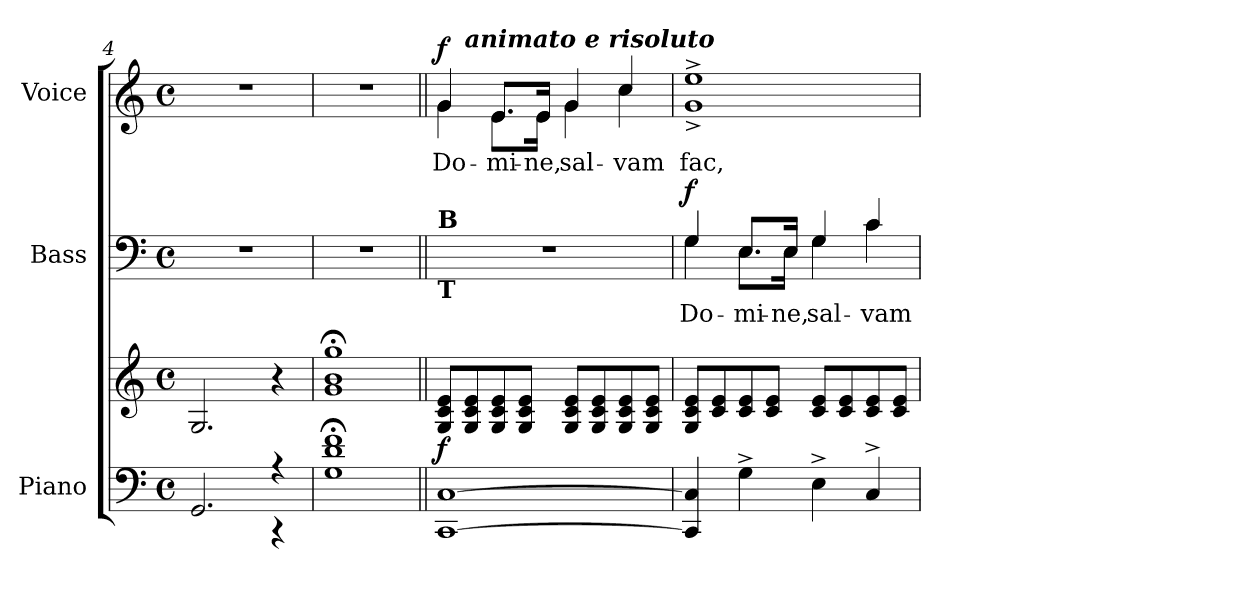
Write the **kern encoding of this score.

**kern	**kern	**dynam	**kern	**text	**dynam	**kern	**text	**dynam
*part3	*part3	*part3	*part2	*part2	*part2	*part1	*part1	*part1
*staff4	*staff3	*staff3/4	*staff2	*staff2	*staff2	*staff1	*staff1	*staff1
*I"Piano	*	*	*I"Bass	*	*	*I"Voice	*	*
*I'Pno.	*	*	*I'B.	*	*	*I'Voice	*	*
*clefF4	*clefG2	*	*clefF4	*	*	*clefG2	*	*
*k[]	*k[]	*	*k[]	*	*	*k[]	*	*
*C:	*C:	*	*C:	*	*	*C:	*	*
*M4/4	*M4/4	*	*M4/4	*	*	*M4/4	*	*
*met(c)	*met(c)	*	*met(c)	*	*	*met(c)	*	*
=4	=4	=4	=4	=4	=4	=4	=4	=4
*^	*	*	*	*	*	*	*	*
2.GGi/	2.GGGi/yy	2.Gi/	.	1r	.	.	1r	.	.
4r	4r	4r	.	.	.	.	.	.	.
=5	=5	=5	=5	=5	=5	=5	=5	=5	=5
1Gi; 1di; 1fi;	1GGGiyy 1GGiyy	1gi; 1bi; 1ggi;	.	1r	.	.	1r	.	.
!!LO:LB:g=z
=6||	=6||	=6||	=6||	=6||	=6||	=6||	=6||	=6||	=6||
!	!	!	!	!	!	!	!LO:TX:b:B:t=S	!	!
!	!	!	!	!	!	!	!LO:TX:B:t=A	!	!
!	!	!	!	!LO:TX:b:B:t=T	!	!	!	!	!
!	!	!	!	!LO:TX:B:t=B	!	!	!	!	!
!	!	!	!	!	!	!	!	!LO:LY:b:color=#000000	!
*	*	*	*	*	*	*	*^	*	*
*	*	*	*	*	*	*	*	*^	*	*
[1CCi [1Ci	[1CCC^iyy	8Gi/ 8ci 8eiL	f	1r	.	.	4gi/	4gi\	8ryy	Do-	f
!	!	!	!	!	!	!	!	!	!LO:TX:a:Bi:t=animato e risoluto	!	!
.	.	8Gi/ 8ci 8ei	.	.	.	.	.	.	2..ryy	.	.
!	!	!	!	!	!	!	!	!	!	!LO:LY:b:color=#000000	!
.	.	8Gi/ 8ci 8ei	.	.	.	.	8.ei/L	8.ei\L	.	-mi-	.
.	.	8Gi/ 8ci 8eiJ	.	.	.	.	.	.	.	.	.
!	!	!	!	!	!	!	!	!	!	!LO:LY:b:color=#000000	!
.	.	.	.	.	.	.	16ei/Jk	16ei\Jk	.	-ne,	.
!	!	!	!	!	!	!	!	!	!	!LO:LY:b:color=#000000	!
.	.	8Gi/ 8ci 8eiL	.	.	.	.	4gi/	4gi\	.	sal-	.
.	.	8Gi/ 8ci 8ei	.	.	.	.	.	.	.	.	.
!	!	!	!	!	!	!	!	!	!	!LO:LY:b:color=#000000	!
.	.	8Gi/ 8ci 8ei	.	.	.	.	4cci/	4cci\	.	-vam	.
.	.	8Gi/ 8ci 8eiJ	.	.	.	.	.	.	.	.	.
*	*	*	*	*	*	*	*v	*v	*v	*	*
=7	=7	=7	=7	=7	=7	=7	=7	=7	=7
*	*	*	*	*	*	*	*^	*	*
*	*	*	*	*	*	*	*	*^	*	*
!	!	!	!	!	!LO:LY:b:color=#000000	!	!	!	!	!	!
*	*	*	*	*^	*	*	*v	*v	*v	*	*
*	*	*	*	*	*	*	*	*^	*	*
*	*	*	*	*	*	*	*	*	*^	*	*
!	!	!	!	!	!	!	!	!	!	!	!LO:LY:b:color=#000000	!
*	*	*	*	*	*	*	*	*	*v	*v	*	*
4CCi/] 4Ci]	4CCC^i/yy]	8Gi/ 8ci 8eiL	.	4Gi/	4Gi\	Do-	f	1ee^i	1g^i	fac,	.
.	.	8ci/ 8ei	.	.	.	.	.	.	.	.	.
!	!	!	!	!	!	!LO:LY:b:color=#000000	!	!	!	!	!
4G^i\	4GG^i/yy	8ci/ 8ei	.	8.Ei/L	8.Ei\L	-mi-	.	.	.	.	.
.	.	8ci/ 8eiJ	.	.	.	.	.	.	.	.	.
!	!	!	!	!	!	!LO:LY:b:color=#000000	!	!	!	!	!
.	.	.	.	16Ei/Jk	16Ei\Jk	-ne,	.	.	.	.	.
!	!	!	!	!	!	!LO:LY:b:color=#000000	!	!	!	!	!
4E^i\	4EE^i/yy	8ci/ 8eiL	.	4Gi/	4Gi\	sal-	.	.	.	.	.
.	.	8ci/ 8ei	.	.	.	.	.	.	.	.	.
!	!	!	!	!	!	!LO:LY:b:color=#000000	!	!	!	!	!
4C^i/	4CC^i/yy	8ci/ 8ei	.	4ci/	4ci\	-vam	.	.	.	.	.
.	.	8ci/ 8eiJ	.	.	.	.	.	.	.	.	.
*	*	*	*	*v	*v	*	*	*	*	*	*
*v	*v	*	*	*	*	*	*v	*v	*	*
=	=	=	=	=	=	=	=	=
*-	*-	*-	*-	*-	*-	*-	*-	*-
